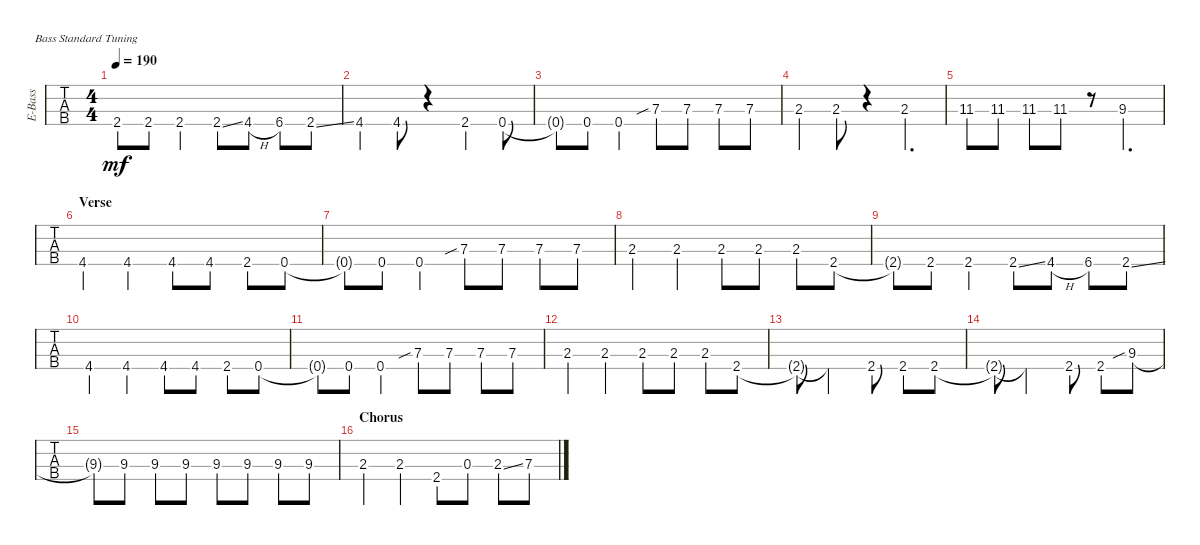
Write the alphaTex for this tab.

\defaultSystemsLayout 4
\bracketExtendMode groupsimilarinstruments
\otherSystemsTrackNameOrientation horizontal
\track ("Akshay" "E-Bass") {instrument electricbassfinger}
\staff {tabs}
\tuning (G2 D2 A1 E1)
\ts (4 4)
\tempo 190
\clef f4
\ks c
2.4{t acc #}.8{dy mf} 2.4{acc #}.8 2.4{acc #}.4 2.4{ss acc #}.8 4.4{h acc #}.8 6.4{acc #}.8 2.4{ss acc #}.8 |
4.4{acc #}.4 4.4{acc #}.8 r.4 2.4{acc #}.4 0.4.8 |
0.4{t}.8 0.4.8 0.4.4 7.3{sib}.8 7.3.8 7.3.8 7.3.8 |
2.3.4 2.3.8 r.4 2.3.4{d} |
11.3{acc #}.8 11.3{acc #}.8 11.3{acc #}.8 11.3{acc #}.8 r.8 9.3{acc #}.4{d} |
\section ("" "Verse")
4.4{acc #}.4 4.4{acc #}.4 4.4{acc #}.8 4.4{acc #}.8 2.4{acc #}.8 0.4.8 |
0.4{t}.8 0.4.8 0.4.4 7.3{sib}.8 7.3.8 7.3.8 7.3.8 |
2.3.4 2.3.4 2.3.8 2.3.8 2.3.8 2.4{acc #}.8 |
2.4{t acc #}.8 2.4{acc #}.8 2.4{acc #}.4 2.4{ss acc #}.8 4.4{h acc #}.8 6.4{acc #}.8 2.4{ss acc #}.8 |
4.4{acc #}.4 4.4{acc #}.4 4.4{acc #}.8 4.4{acc #}.8 2.4{acc #}.8 0.4.8 |
0.4{t}.8 0.4.8 0.4.4 7.3{sib}.8 7.3.8 7.3.8 7.3.8 |
2.3.4 2.3.4 2.3.8 2.3.8 2.3.8 2.4{acc #}.8 |
\clef g2
2.4{t acc #}.8 2.4{t acc #}.2 2.4{acc #}.8 2.4{acc #}.8 2.4{acc #}.8 |
2.4{t acc #}.8 2.4{t acc #}.2 2.4{acc #}.8 2.4{acc #}.8 9.3{sib acc #}.8 |
9.3{t acc #}.8 9.3{acc #}.8 9.3{acc #}.8 9.3{acc #}.8 9.3{acc #}.8 9.3{acc #}.8 9.3{acc #}.8 9.3{acc #}.8 |
\section ("" "Chorus")
\clef f4
2.3.4 2.3.4 2.4{acc #}.8 0.3.8 2.3{ss}.8 7.3.8
